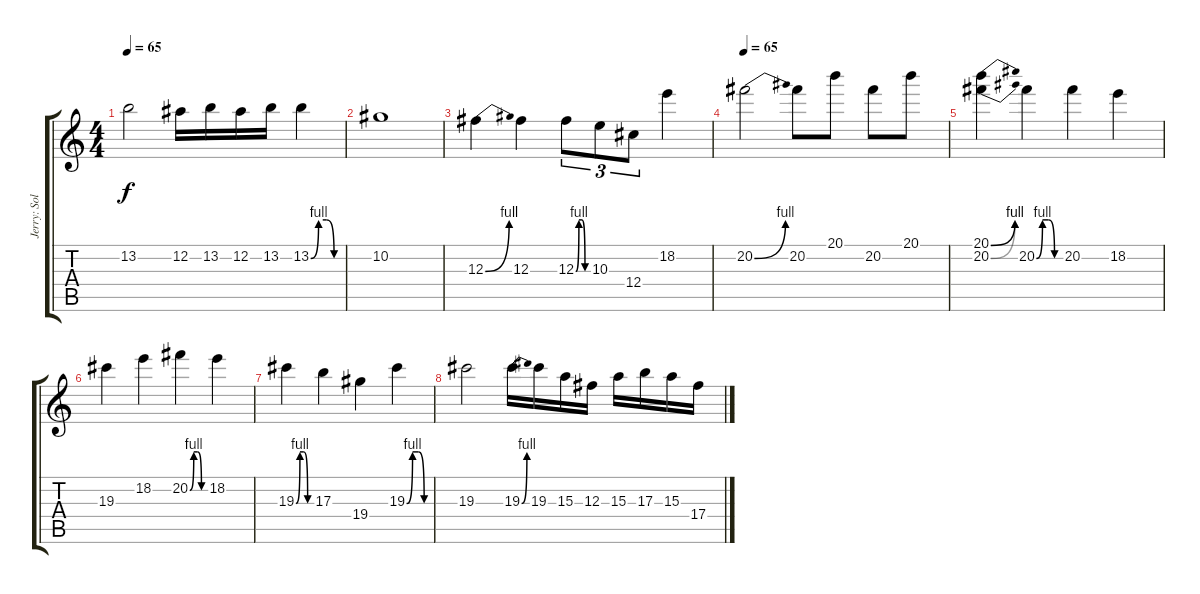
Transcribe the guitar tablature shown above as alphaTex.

\track ("Jerry: Solo" "Jerry: Sol") {instrument distortionguitar}
\staff {score tabs}
\tuning (Eb4 Bb3 Gb3 Db3 Ab2 Db2) {hide}
\ts (4 4)
\tempo 65
\clef g2
\ks c
13.2{t}.2{dy f} 12.2.16 13.2.16 12.2.16 13.2.16 13.2{be (custom 0 0 15 4 30 4 45 0 60 0)}.4 |
10.2.1 |
12.3{be (bend 0 0 60 4)}.4 12.3.4 12.3{be (custom 0 0 15 4 30 4 45 0 60 0)}.8{tu (3 2)} 10.3.8{tu (3 2)} 12.4.8{tu (3 2)} 18.2.4 |
\tempo 65
20.2{be (bend 0 0 60 4)}.2 20.2.8 20.1.8 20.2.8 20.1.8 |
(20.1{be (bend 0 0 60 4)} 20.2{be (bend 0 0 60 4)}).4 20.2{be (custom 0 0 15 4 30 4 45 0 60 0)}.4 20.2.4 18.2.4 |
19.3.4 18.2.4 20.2{be (custom 0 0 15 4 30 4 45 0 60 0)}.4 18.2.4 |
19.3{be (custom 0 0 15 4 30 4 45 0 60 0)}.4 17.3.4 19.4.4 19.3{be (custom 0 0 15 4 30 4 45 0 60 0)}.4 |
19.3.2 19.3{be (bend 0 0 60 4)}.16{volume 8} 19.3.16 15.3.16 12.3.16 15.3.16 17.3.16 15.3.16 17.4.16
